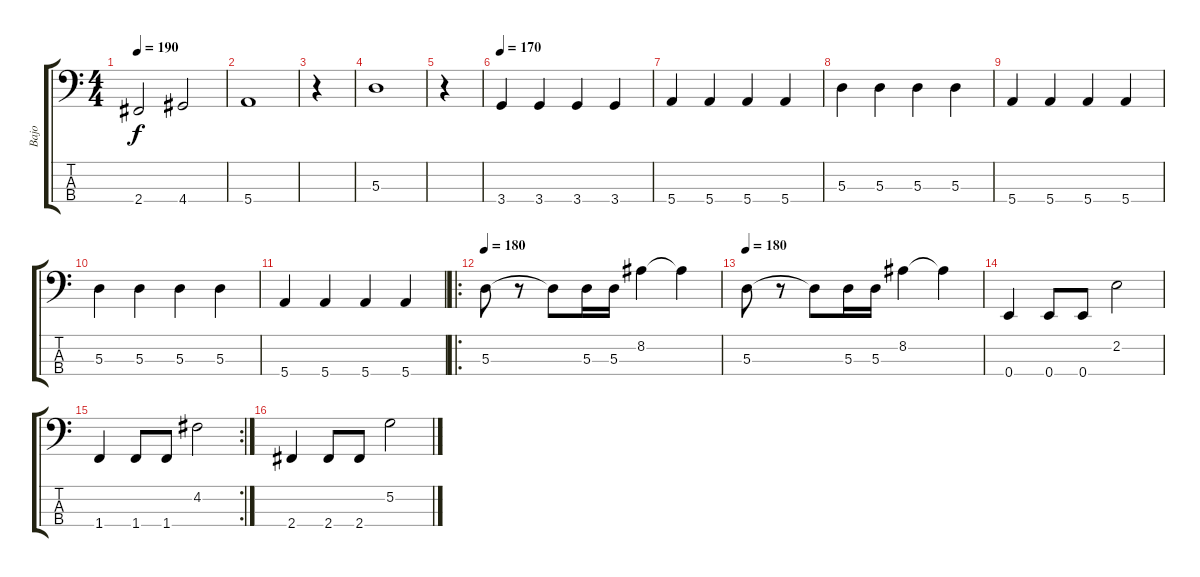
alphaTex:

\track ("Bajo" "Bajo") {instrument electricbassfinger}
\staff {score tabs}
\tuning (G2 D2 A1 E1) {hide}
\ts (4 4)
\tempo 190
\clef f4
\ks c
2.4.2{dy f} 4.4.2 |
5.4.1 |
r.4 |
5.3.1 |
r.4 |
\tempo 170
3.4.4 3.4.4 3.4.4 3.4.4 |
5.4.4 5.4.4 5.4.4 5.4.4 |
5.3.4 5.3.4 5.3.4 5.3.4 |
5.4.4 5.4.4 5.4.4 5.4.4 |
5.3.4 5.3.4 5.3.4 5.3.4 |
5.4.4 5.4.4 5.4.4 5.4.4 |
\ro
\tempo 180
5.3.8{instrument electricbassfinger} r.8 5.3{t}.8 5.3.16 5.3.16 8.2.4 8.2{t}.4 |
\tempo 180
5.3.8 r.8 5.3{t}.8 5.3.16 5.3.16 8.2.4 8.2{t}.4 |
0.4.4 0.4.8 0.4.8 2.2.2 |
\rc 2
1.4.4 1.4.8 1.4.8 4.2.2 |
2.4.4 2.4.8 2.4.8 5.2.2
